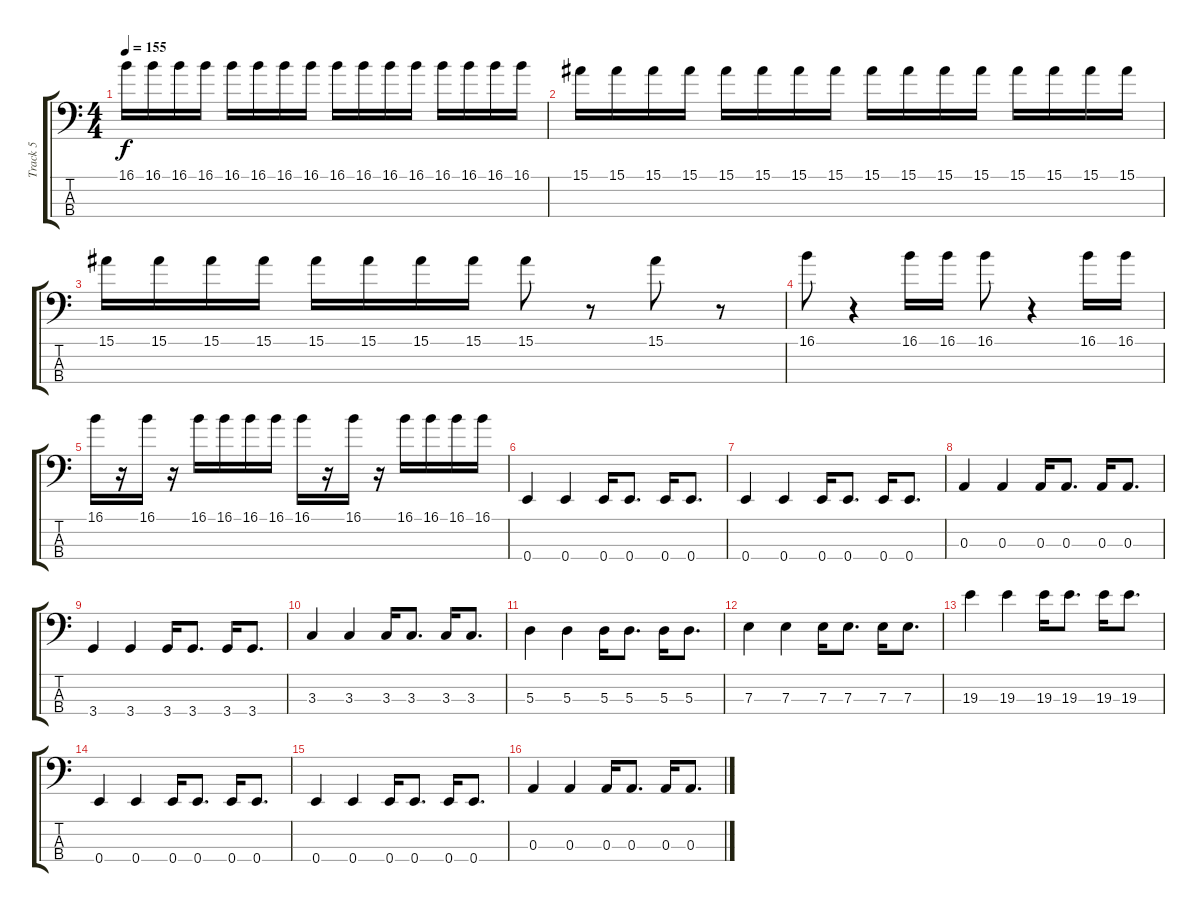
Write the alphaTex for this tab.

\track ("Track 5" "Track 5") {instrument electricbassfinger}
\staff {score tabs}
\tuning (G2 D2 A1 E1) {hide}
\ts (4 4)
\tempo 155
\clef f4
\ks c
16.1.16{dy f} 16.1.16 16.1.16 16.1.16 16.1.16 16.1.16 16.1.16 16.1.16 16.1.16 16.1.16 16.1.16 16.1.16 16.1.16 16.1.16 16.1.16 16.1.16 |
15.1.16 15.1.16 15.1.16 15.1.16 15.1.16 15.1.16 15.1.16 15.1.16 15.1.16 15.1.16 15.1.16 15.1.16 15.1.16 15.1.16 15.1.16 15.1.16 |
15.1.16 15.1.16 15.1.16 15.1.16 15.1.16 15.1.16 15.1.16 15.1.16 15.1.8 r.8 15.1.8 r.8 |
16.1.8 r.4 16.1.16 16.1.16 16.1.8 r.4 16.1.16 16.1.16 |
16.1.16 r.16 16.1.16 r.16 16.1.16 16.1.16 16.1.16 16.1.16 16.1.16 r.16 16.1.16 r.16 16.1.16 16.1.16 16.1.16 16.1.16 |
0.4.4{instrument electricbassfinger} 0.4.4 0.4.16 0.4.8{d} 0.4.16 0.4.8{d} |
0.4.4 0.4.4 0.4.16 0.4.8{d} 0.4.16 0.4.8{d} |
0.3.4 0.3.4 0.3.16 0.3.8{d} 0.3.16 0.3.8{d} |
3.4.4 3.4.4 3.4.16 3.4.8{d} 3.4.16 3.4.8{d} |
3.3.4 3.3.4 3.3.16 3.3.8{d} 3.3.16 3.3.8{d} |
5.3.4 5.3.4 5.3.16 5.3.8{d} 5.3.16 5.3.8{d} |
7.3.4 7.3.4 7.3.16 7.3.8{d} 7.3.16 7.3.8{d} |
19.3.4 19.3.4 19.3.16 19.3.8{d} 19.3.16 19.3.8{d} |
0.4.4 0.4.4 0.4.16 0.4.8{d} 0.4.16 0.4.8{d} |
0.4.4 0.4.4 0.4.16 0.4.8{d} 0.4.16 0.4.8{d} |
0.3.4 0.3.4 0.3.16 0.3.8{d} 0.3.16 0.3.8{d}
